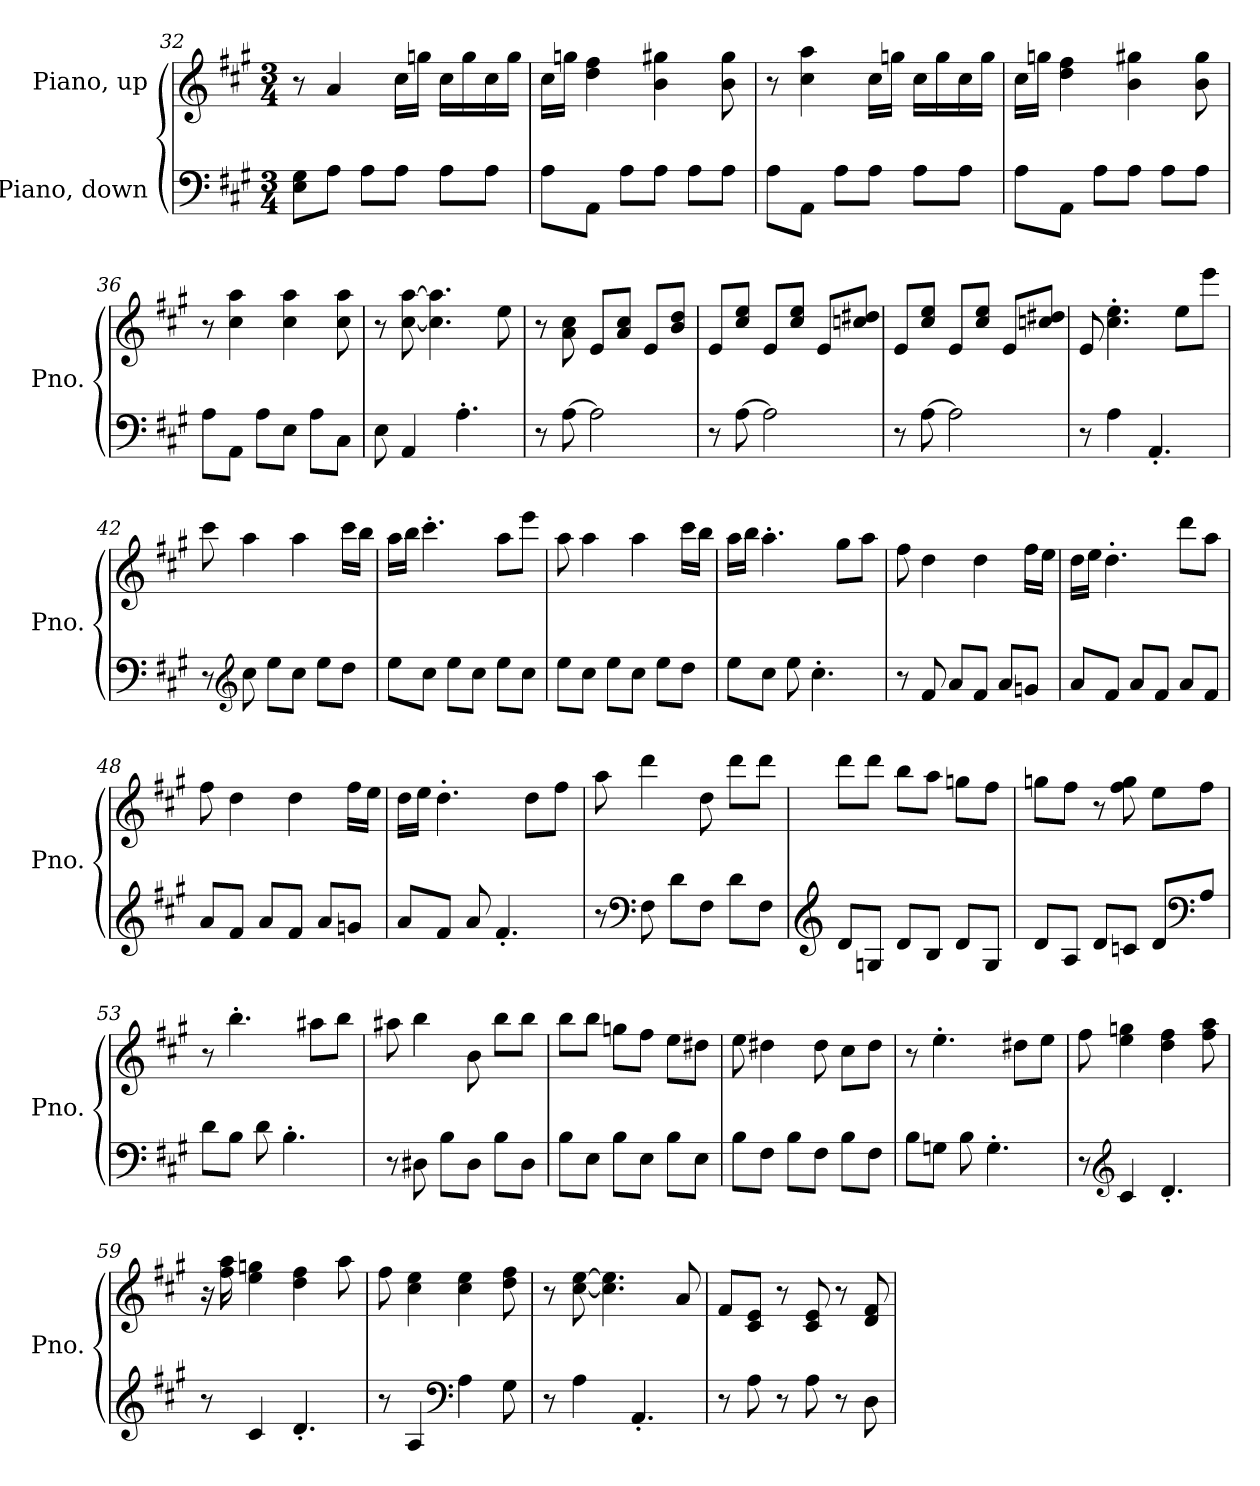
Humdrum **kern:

**kern	**kern
*part2	*part1
*staff2	*staff1
*I"Piano, down	*I"Piano, up
*I'Pno.	*I'Pno.
*clefF4	*clefG2
*k[f#c#g#]	*k[f#c#g#]
*M3/4	*M3/4
=32	=32
8E\ 8G#\L	8r
8A\J	4a/
8A\L	.
8A\J	16cc#\LL
.	16ggn\JJ
8A\L	16cc#\LL
.	16gg\
8A\J	16cc#\
.	16gg\JJ
=33	=33
8A\L	16cc#\LL
.	16ggn\JJ
8AA\J	4dd\ 4ff#\
8A\L	.
8A\J	4b\ 4gg#X\
8A\L	.
8A\J	8b\ 8gg#\
=34	=34
8A\L	8r
8AA\J	4cc#\ 4aa\
8A\L	.
8A\J	16cc#\LL
.	16ggn\JJ
8A\L	16cc#\LL
.	16gg\
8A\J	16cc#\
.	16gg\JJ
!!LO:LB:g=z
=35	=35
8A\L	16cc#\LL
.	16ggn\JJ
8AA\J	4dd\ 4ff#\
8A\L	.
8A\J	4b\ 4gg#X\
8A\L	.
8A\J	8b\ 8gg#\
=36	=36
8A\L	8r
8AA\J	4cc#\ 4aa\
8A\L	.
8E\J	4cc#\ 4aa\
8A\L	.
8C#\J	8cc#\ 8aa\
=37	=37
8E\	8r
4AA/	[8cc#\ [8aa\
.	4.cc#\] 4.aa\]
4.A'\	.
.	8ee\
=38	=38
8r	8r
[8A\	8a\ 8cc#\
2A\]	8e/L
.	8a/ 8cc#/J
.	8e/L
.	8b/ 8dd/J
=39	=39
8r	8e/L
[8A\	8cc#/ 8ee/J
2A\]	8e/L
.	8cc#/ 8ee/J
.	8e/L
.	8ccn/ 8dd#X/J
!!LO:LB:g=z
=40	=40
8r	8e/L
[8A\	8cc#/ 8ee/J
2A\]	8e/L
.	8cc#/ 8ee/J
.	8e/L
.	8ccn/ 8dd#X/J
=41	=41
8r	8e/
4A\	4.cc#\' 4.ee\'
4.AA'/	.
.	8ee\L
.	8eee\J
=42	=42
8r	8ccc#\
*clefG2	*
8cc#\	4aa\
8ee\L	.
8cc#\J	4aa\
8ee\L	.
8dd\J	16ccc#\LL
.	16bb\JJ
=43	=43
8ee\L	16aa\LL
.	16bb\JJ
8cc#\J	4.ccc#'\
8ee\L	.
8cc#\J	.
8ee\L	8aa\L
8cc#\J	8eee\J
=44	=44
8ee\L	8aa\
8cc#\J	4aa\
8ee\L	.
8cc#\J	4aa\
8ee\L	.
8dd\J	16ccc#\LL
.	16bb\JJ
!!LO:LB:g=z
=45	=45
8ee\L	16aa\LL
.	16bb\JJ
8cc#\J	4.aa'\
8ee\	.
4.cc#'\	.
.	8gg#\L
.	8aa\J
=46	=46
8r	8ff#\
8f#/	4dd\
8a/L	.
8f#/J	4dd\
8a/L	.
8gn/J	16ff#\LL
.	16ee\JJ
=47	=47
8a/L	16dd\LL
.	16ee\JJ
8f#/J	4.dd'\
8a/L	.
8f#/J	.
8a/L	8ddd\L
8f#/J	8aa\J
=48	=48
8a/L	8ff#\
8f#/J	4dd\
8a/L	.
8f#/J	4dd\
8a/L	.
8gn/J	16ff#\LL
.	16ee\JJ
=49	=49
8a/L	16dd\LL
.	16ee\JJ
8f#/J	4.dd'\
8a/	.
4.f#'/	.
.	8dd\L
.	8ff#\J
!!LO:LB:g=z
=50	=50
8r	8aa\
*clefF4	*
8F#\	4ddd\
8d\L	.
8F#\J	8dd\
8d\L	8ddd\L
8F#\J	8ddd\J
=51	=51
*clefG2	*
8d/L	8ddd\L
8Gn/J	8ddd\J
8d/L	8bb\L
8B/J	8aa\J
8d/L	8ggn\L
8G/J	8ff#\J
=52	=52
8d/L	8ggn\L
8A/J	8ff#\J
8d/L	8r
8cn/J	8ff#\ 8gg\
8d/L	8ee\L
*clefF4	*
8A/J	8ff#\J
=53	=53
8d\L	8r
8B\J	4.bb'\
8d\	.
4.B'\	.
.	8aa#X\L
.	8bb\J
!!LO:PB:g=z
=54	=54
8r	8aa#X\
8D#X\	4bb\
8B\L	.
8D#\J	8b\
8B\L	8bb\L
8D#\J	8bb\J
=55	=55
8B\L	8bb\L
8E\J	8bb\J
8B\L	8ggn\L
8E\J	8ff#\J
8B\L	8ee\L
8E\J	8dd#X\J
=56	=56
8B\L	8ee\
8F#\J	4dd#X\
8B\L	.
8F#\J	8dd#\
8B\L	8cc#\L
8F#\J	8dd#\J
=57	=57
8B\L	8r
8Gn\J	4.ee'\
8B\	.
4.G'\	.
.	8dd#X\L
.	8ee\J
=58	=58
8r	8ff#\
*clefG2	*
4c#/	4ee\ 4ggn\
4.d'/	4dd\ 4ff#\
.	8ff#\ 8aa\
!!LO:LB:g=z
=59	=59
8r	16r
.	16ff#\ 16aa\
4c#/	4ee\ 4ggn\
4.d'/	4dd\ 4ff#\
.	8aa\
=60	=60
8r	8ff#\
4A/	4cc#\ 4ee\
*clefF4	*
4A\	4cc#\ 4ee\
8G#\	8dd\ 8ff#\
=61	=61
8r	8r
4A\	[8cc#\ [8ee\
.	4.cc#\] 4.ee\]
4.AA'/	.
.	8a/
=62	=62
8r	8f#/L
8A\	8c#/ 8e/J
8r	8r
8A\	8c#/ 8e/
8r	8r
8D\	8d/ 8f#/
=	=
*-	*-
